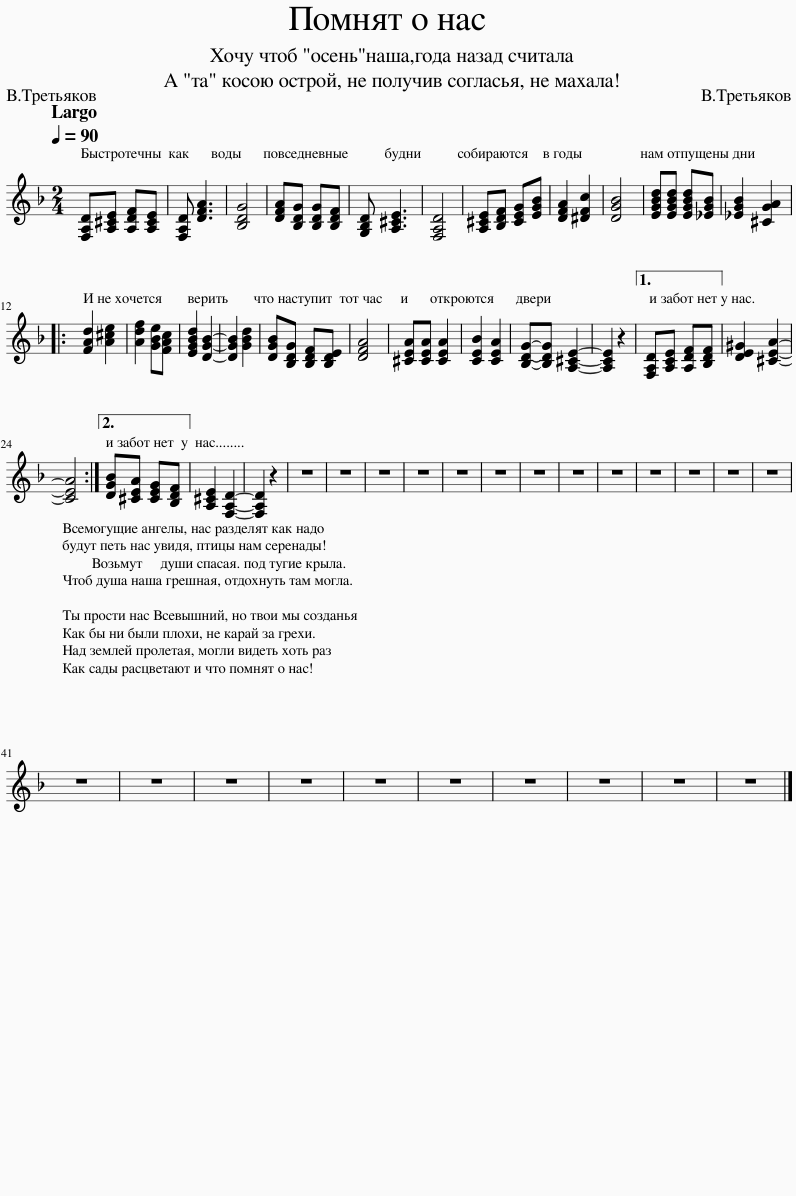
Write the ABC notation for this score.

X:1
L:1/8
Q:1/4=50
M:2/4
I:linebreak $
K:F
V:1 treble
V:1
 [F,A,D][A,^CE] [A,DF][A,CE] | [F,A,D] [DFA]3 | [B,DG]4 | [DFA][B,DG] [B,DG][B,DF] | [G,B,D] [A,^CE]3 | %5
 [F,A,D]4 | [A,^CE][B,DF] [CEG][EGB] | [DFA]2 [^DFc]2 | [DGB]4 | [EGBd][EGBd] [EGBd][_EGB] | %10
 [_EGB]2 [^CGA]2 |:$ [FAd]2 [A^ce]2 | [Adf]2 [GBe][FAc] | [EGBd]2 [DGB]2- | [DGB]2 [GBd]2 | %15
 [DGB][B,DG] [B,DF][B,DE] | [DFA]4 | [^CEA][CEA] [CEA]2 | [CEB]2 [CEA]2 | [B,DG]-[B,DG] [A,^CE]2- | %20
 [A,CE]2 z2 |1 [F,A,D][A,CE] [A,DF][B,DF] || [DE^G]2 [^CEA]2- |$ [CEA]4 :|2 [DGB][^CEA] [CEG][B,DF] || %25
 [A,^CE]2 [F,A,D]2- | [F,A,D]2 z2 | z4 | z4 | z4 | %30
 z4 | z4 | z4 | z4 | z4 | %35
 z4 | z4 | z4 | z4 | z4 |$ %40
 z4 | z4 | z4 | z4 | z4 | %45
 z4 | z4 | z4 | z4 | z4 |] %50
